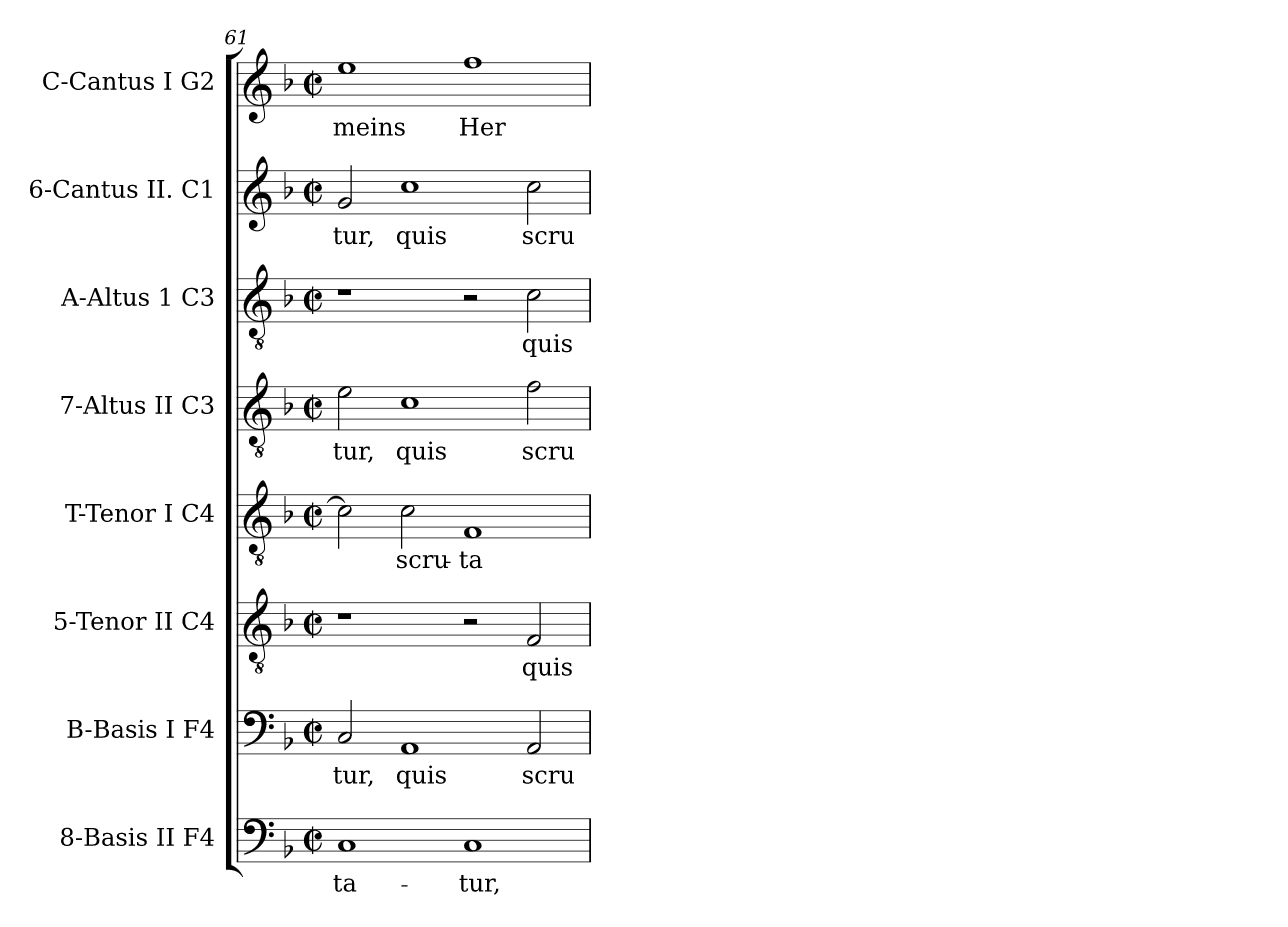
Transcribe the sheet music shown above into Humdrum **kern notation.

**kern	**text	**kern	**text	**kern	**text	**kern	**text	**kern	**text	**kern	**text	**kern	**text	**kern	**text
*part8	*part8	*part7	*part7	*part6	*part6	*part5	*part5	*part4	*part4	*part3	*part3	*part2	*part2	*part1	*part1
*staff8	*staff8	*staff7	*staff7	*staff6	*staff6	*staff5	*staff5	*staff4	*staff4	*staff3	*staff3	*staff2	*staff2	*staff1	*staff1
*I"8-Basis II  F4	*	*I"B-Basis I  F4	*	*I"5-Tenor II  C4	*	*I"T-Tenor I  C4	*	*I"7-Altus II  C3	*	*I"A-Altus 1  C3	*	*I"6-Cantus II.  C1	*	*I"C-Cantus I  G2	*
*	*	*I'B	*	*	*	*I'T	*	*	*	*I'A	*	*	*	*I'C	*
!!LO:PB:g=z
*clefF4	*	*clefF4	*	*clefGv2	*	*clefGv2	*	*clefGv2	*	*clefGv2	*	*clefG2	*	*clefG2	*
*k[b-]	*	*k[b-]	*	*k[b-]	*	*k[b-]	*	*k[b-]	*	*k[b-]	*	*k[b-]	*	*k[b-]	*
*F:	*	*F:	*	*F:	*	*F:	*	*F:	*	*F:	*	*F:	*	*F:	*
*M2/2	*	*M2/2	*	*M2/2	*	*M2/2	*	*M2/2	*	*M2/2	*	*M2/2	*	*M2/2	*
*met(c|)	*	*met(c|)	*	*met(c|)	*	*met(c|)	*	*met(c|)	*	*met(c|)	*	*met(c|)	*	*met(c|)	*
=61	=61	=61	=61	=61	=61	=61	=61	=61	=61	=61	=61	=61	=61	=61	=61
!	!LO:LY:b:cj	!	!LO:LY:b:cj	!	!	!	!LO:LY:b:cj	!	!LO:LY:b:cj	!	!	!	!LO:LY:b:cj	!	!LO:LY:b:cj
1C	-ta-	2C/	-tur,	1r	.	2c\]	.	2e\	-tur,	1r	.	2g/	-tur,	1ee	meins
!	!	!	!LO:LY:b:cj	!	!	!	!LO:LY:b:cj	!	!LO:LY:b:cj	!	!	!	!LO:LY:b:cj	!	!
.	.	1AA	quis	.	.	2c\	scru-	1c	quis	.	.	1cc	quis	.	.
!	!LO:LY:b:cj	!	!	!	!	!	!LO:LY:b:cj	!	!	!	!	!	!	!	!LO:LY:b:cj
1C	-tur,	.	.	2r	.	1F	-ta-	.	.	2r	.	.	.	1ff	Her-
!	!	!	!LO:LY:b:cj	!	!LO:LY:b:cj	!	!	!	!LO:LY:b:cj	!	!LO:LY:b:cj	!	!LO:LY:b:cj	!	!
.	.	2AA/	scru-	2F/	quis	.	.	2f\	scru-	2c\	quis	2cc\	scru-	.	.
=	=	=	=	=	=	=	=	=	=	=	=	=	=	=	=
*-	*-	*-	*-	*-	*-	*-	*-	*-	*-	*-	*-	*-	*-	*-	*-
